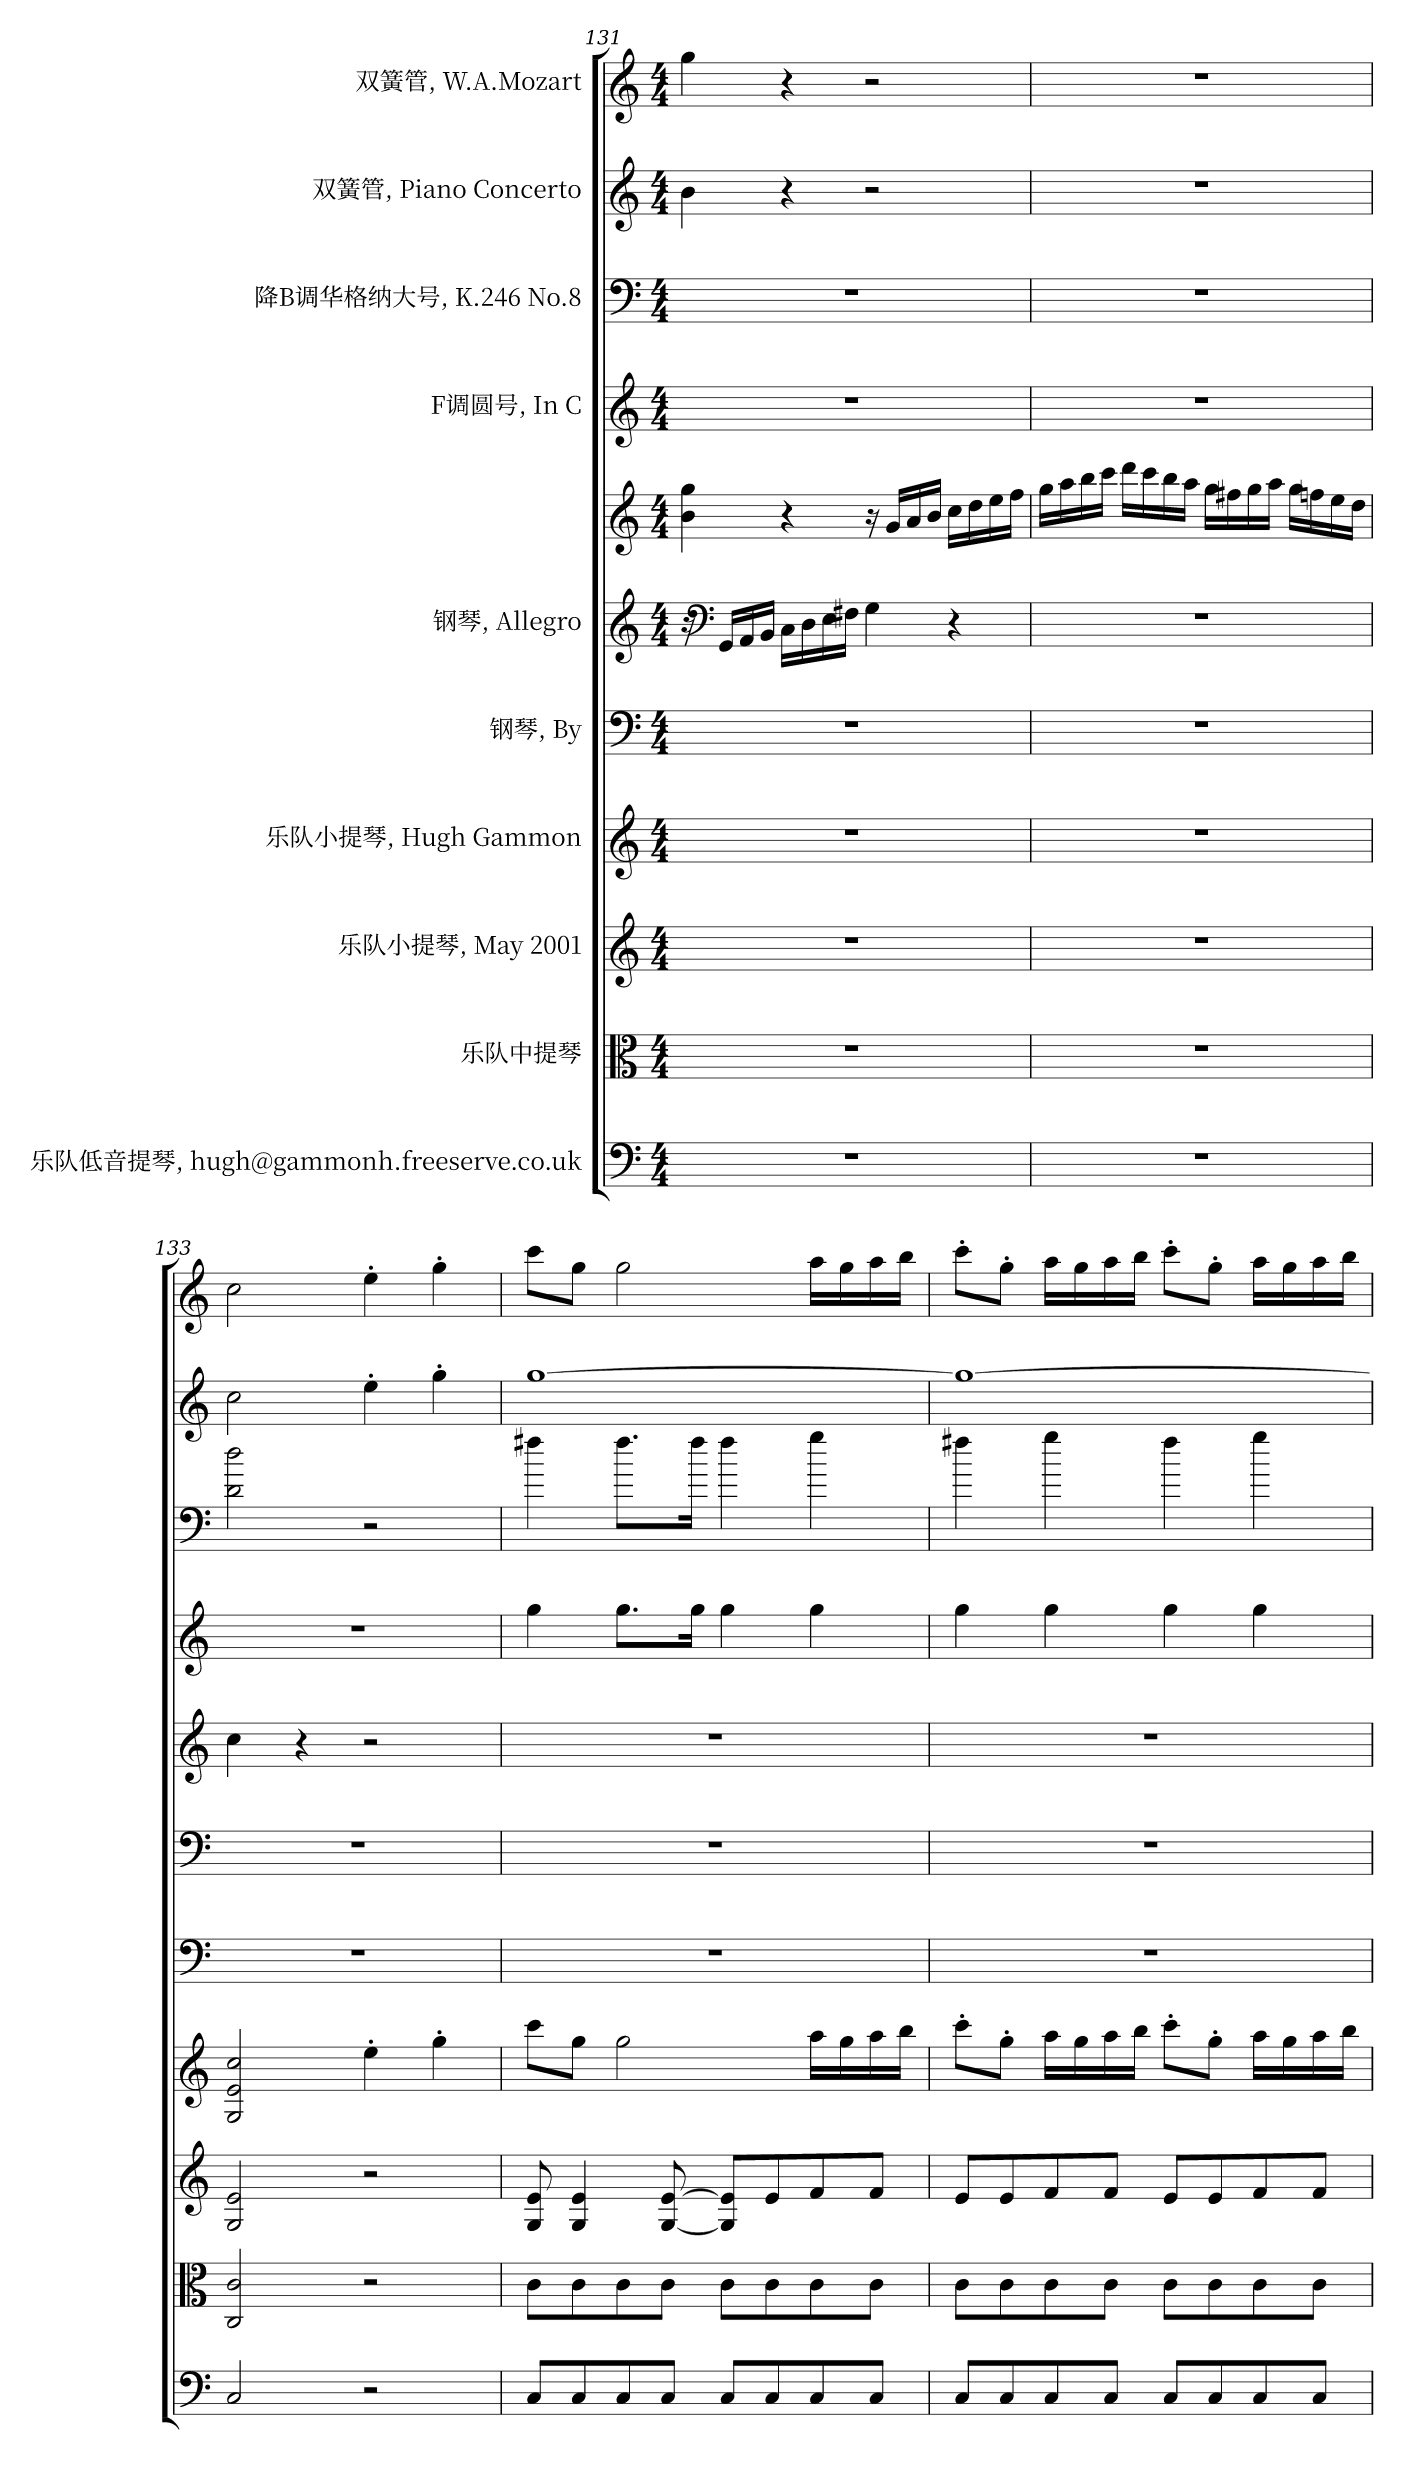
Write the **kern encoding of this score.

**kern	**kern	**kern	**kern	**kern	**kern	**kern	**kern	**kern	**kern	**kern
*part10	*part9	*part8	*part7	*part6	*part5	*part5	*part4	*part3	*part2	*part1
*staff11	*staff10	*staff9	*staff8	*staff7	*staff6	*staff5	*staff4	*staff3	*staff2	*staff1
*I"乐队低音提琴, hugh@gammonh.freeserve.co.uk	*I"乐队中提琴	*I"乐队小提琴, May 2001	*I"乐队小提琴, Hugh Gammon	*I"钢琴,       By	*I"钢琴, Allegro	*	*I"F调圆号, In C	*I"降B调华格纳大号, K.246 No.8	*I"双簧管, Piano Concerto	*I"双簧管, W.A.Mozart
!!LO:PB:g=z
*clefF4	*clefC3	*clefG2	*clefG2	*clefF4	*clefG2	*clefG2	*clefG2	*clefF4	*clefG2	*clefG2
*ITrd7c12	*	*	*	*	*	*	*ITrd4c7	*ITrd1c2	*	*
*k[]	*k[]	*k[]	*k[]	*k[]	*k[]	*k[]	*k[b-]	*k[b-e-]	*k[]	*k[]
*M4/4	*M4/4	*M4/4	*M4/4	*M4/4	*M4/4	*M4/4	*M4/4	*M4/4	*M4/4	*M4/4
=131	=131	=131	=131	=131	=131	=131	=131	=131	=131	=131
1r	1r	1r	1r	1r	16r	4b\ 4gg\	1r	1r	4b\	4gg\
*	*	*	*	*	*clefF4	*	*	*	*	*
.	.	.	.	.	16GG/LL	.	.	.	.	.
.	.	.	.	.	16AA/	.	.	.	.	.
.	.	.	.	.	16BB/JJ	.	.	.	.	.
.	.	.	.	.	16C\LL	4r	.	.	4r	4r
.	.	.	.	.	16D\	.	.	.	.	.
.	.	.	.	.	16E\	.	.	.	.	.
.	.	.	.	.	16F#X\JJ	.	.	.	.	.
.	.	.	.	.	4G\	16r	.	.	2r	2r
.	.	.	.	.	.	16g/LL	.	.	.	.
.	.	.	.	.	.	16a/	.	.	.	.
.	.	.	.	.	.	16b/JJ	.	.	.	.
.	.	.	.	.	4r	16cc\LL	.	.	.	.
.	.	.	.	.	.	16dd\	.	.	.	.
.	.	.	.	.	.	16ee\	.	.	.	.
.	.	.	.	.	.	16ff\JJ	.	.	.	.
=132	=132	=132	=132	=132	=132	=132	=132	=132	=132	=132
1r	1r	1r	1r	1r	1r	16gg\LL	1r	1r	1r	1r
.	.	.	.	.	.	16aa\	.	.	.	.
.	.	.	.	.	.	16bb\	.	.	.	.
.	.	.	.	.	.	16ccc\JJ	.	.	.	.
.	.	.	.	.	.	16ddd\LL	.	.	.	.
.	.	.	.	.	.	16ccc\	.	.	.	.
.	.	.	.	.	.	16bb\	.	.	.	.
.	.	.	.	.	.	16aa\JJ	.	.	.	.
.	.	.	.	.	.	16gg\LL	.	.	.	.
.	.	.	.	.	.	16ff#X\	.	.	.	.
.	.	.	.	.	.	16gg\	.	.	.	.
.	.	.	.	.	.	16aa\JJ	.	.	.	.
.	.	.	.	.	.	16gg\LL	.	.	.	.
.	.	.	.	.	.	16ffn\	.	.	.	.
.	.	.	.	.	.	16ee\	.	.	.	.
.	.	.	.	.	.	16dd\JJ	.	.	.	.
!!LO:PB:g=z
=133	=133	=133	=133	=133	=133	=133	=133	=133	=133	=133
2CC/	2C/ 2c/	2G/ 2e/	2G/ 2e/ 2cc/	1r	1r	4cc\	1r	2c\ 2cc\	2cc\	2cc\
.	.	.	.	.	.	4r	.	.	.	.
2r	2r	2r	4ee'\	.	.	2r	.	2r	4ee'\	4ee'\
.	.	.	4gg'\	.	.	.	.	.	4gg'\	4gg'\
=134	=134	=134	=134	=134	=134	=134	=134	=134	=134	=134
8CC/L	8c\L	8G/ 8e/	8ccc\L	1r	1r	1r	4cc\	4een\	[1gg	8ccc\L
8CC/	8c\	4G/ 4e/	8gg\J	.	.	.	.	.	.	8gg\J
8CC/	8c\	.	2gg\	.	.	.	8.cc\L	8.ee\L	.	2gg\
8CC/J	8c\J	[8G/ [8e/	.	.	.	.	.	.	.	.
.	.	.	.	.	.	.	16cc\Jk	16ee\Jk	.	.
8CC/L	8c\L	8G/] 8e/]L	.	.	.	.	4cc\	4ee\	.	.
8CC/	8c\	8e/	.	.	.	.	.	.	.	.
8CC/	8c\	8f/	16aa\LL	.	.	.	4cc\	4ff\	.	16aa\LL
.	.	.	16gg\	.	.	.	.	.	.	16gg\
8CC/J	8c\J	8f/J	16aa\	.	.	.	.	.	.	16aa\
.	.	.	16bb\JJ	.	.	.	.	.	.	16bb\JJ
=135	=135	=135	=135	=135	=135	=135	=135	=135	=135	=135
8CC/L	8c\L	8e/L	8ccc'\L	1r	1r	1r	4cc\	4een\	1gg_	8ccc'\L
8CC/	8c\	8e/	8gg'\J	.	.	.	.	.	.	8gg'\J
8CC/	8c\	8f/	16aa\LL	.	.	.	4cc\	4ff\	.	16aa\LL
.	.	.	16gg\	.	.	.	.	.	.	16gg\
8CC/J	8c\J	8f/J	16aa\	.	.	.	.	.	.	16aa\
.	.	.	16bb\JJ	.	.	.	.	.	.	16bb\JJ
8CC/L	8c\L	8e/L	8ccc'\L	.	.	.	4cc\	4ee\	.	8ccc'\L
8CC/	8c\	8e/	8gg'\J	.	.	.	.	.	.	8gg'\J
8CC/	8c\	8f/	16aa\LL	.	.	.	4cc\	4ff\	.	16aa\LL
.	.	.	16gg\	.	.	.	.	.	.	16gg\
8CC/J	8c\J	8f/J	16aa\	.	.	.	.	.	.	16aa\
.	.	.	16bb\JJ	.	.	.	.	.	.	16bb\JJ
=	=	=	=	=	=	=	=	=	=	=
*-	*-	*-	*-	*-	*-	*-	*-	*-	*-	*-
